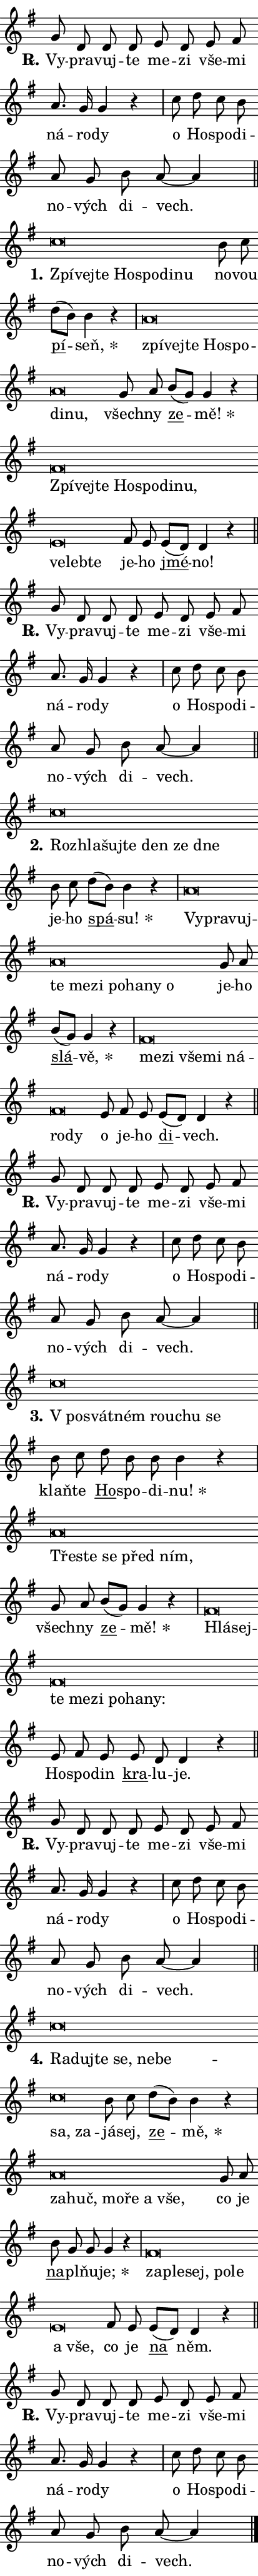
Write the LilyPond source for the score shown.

\version "2.24.0"
\header { tagline = "" }
\paper {
  indent = 0\cm
  top-margin = 0\cm
  right-margin = 0\cm
  bottom-margin = 0\cm
  left-margin = 0\cm
  paper-width = 7\cm
  page-breaking = #ly:one-page-breaking
  system-system-spacing.basic-distance = #11
  score-system-spacing.basic-distance = #11
  ragged-last = ##f
}


%% Author: Thomas Morley
%% https://lists.gnu.org/archive/html/lilypond-user/2020-05/msg00002.html
#(define (line-position grob)
"Returns position of @var[grob} in current system:
   @code{'start}, if at first time-step
   @code{'end}, if at last time-step
   @code{'middle} otherwise
"
  (let* ((col (ly:item-get-column grob))
         (ln (ly:grob-object col 'left-neighbor))
         (rn (ly:grob-object col 'right-neighbor))
         (col-to-check-left (if (ly:grob? ln) ln col))
         (col-to-check-right (if (ly:grob? rn) rn col))
         (break-dir-left
           (and
             (ly:grob-property col-to-check-left 'non-musical #f)
             (ly:item-break-dir col-to-check-left)))
         (break-dir-right
           (and
             (ly:grob-property col-to-check-right 'non-musical #f)
             (ly:item-break-dir col-to-check-right))))
        (cond ((eqv? 1 break-dir-left) 'start)
              ((eqv? -1 break-dir-right) 'end)
              (else 'middle))))

#(define (tranparent-at-line-position vctor)
  (lambda (grob)
  "Relying on @code{line-position} select the relevant enry from @var{vctor}.
Used to determine transparency,"
    (case (line-position grob)
      ((end) (not (vector-ref vctor 0)))
      ((middle) (not (vector-ref vctor 1)))
      ((start) (not (vector-ref vctor 2))))))

noteHeadBreakVisibility =
#(define-music-function (break-visibility)(vector?)
"Makes @code{NoteHead}s transparent relying on @var{break-visibility}"
#{
  \override NoteHead.transparent =
    #(tranparent-at-line-position break-visibility)
#})

#(define delete-ledgers-for-transparent-note-heads
  (lambda (grob)
    "Reads whether a @code{NoteHead} is transparent.
If so this @code{NoteHead} is removed from @code{'note-heads} from
@var{grob}, which is supposed to be @code{LedgerLineSpanner}.
As a result ledgers are not printed for this @code{NoteHead}"
    (let* ((nhds-array (ly:grob-object grob 'note-heads))
           (nhds-list
             (if (ly:grob-array? nhds-array)
                 (ly:grob-array->list nhds-array)
                 '()))
           ;; Relies on the transparent-property being done before
           ;; Staff.LedgerLineSpanner.after-line-breaking is executed.
           ;; This is fragile ...
           (to-keep
             (remove
               (lambda (nhd)
                 (ly:grob-property nhd 'transparent #f))
               nhds-list)))
      ;; TODO find a better method to iterate over grob-arrays, similiar
      ;; to filter/remove etc for lists
      ;; For now rebuilt from scratch
      (set! (ly:grob-object grob 'note-heads)  '())
      (for-each
        (lambda (nhd)
          (ly:pointer-group-interface::add-grob grob 'note-heads nhd))
        to-keep))))

hideNotes = {
  \noteHeadBreakVisibility #begin-of-line-visible
}
unHideNotes = {
  \noteHeadBreakVisibility #all-visible
}

% work-around for resetting accidentals
% https://lilypond.org/doc/v2.23/Documentation/notation/displaying-rhythms#unmetered-music
cadenzaMeasure = {
  \cadenzaOff
  \partial 1024 s1024
  \cadenzaOn
}

#(define-markup-command (accent layout props text) (markup?)
  "Underline accented syllable"
  (interpret-markup layout props
    #{\markup \override #'(offset . 4.3) \underline { #text }#}))

responsum = \markup \concat {
  "R" \hspace #-1.05 \path #0.1 #'((moveto 0 0.07) (lineto 0.9 0.8)) \hspace #0.05 "."
}

\layout {
    \context {
        \Staff
        \remove "Time_signature_engraver"
        \override LedgerLineSpanner.after-line-breaking = #delete-ledgers-for-transparent-note-heads
    }
    \context {
        \Voice {
            \override NoteHead.output-attributes = #'((class . "notehead"))
            \override Hairpin.height = #0.55
        }
    }
    \context {
        \Lyrics {
            \override StanzaNumber.output-attributes = #'((class . "stanzanumber"))
            \override LyricSpace.minimum-distance = #0.9
            \override LyricText.font-name = #"TeX Gyre Schola"
            \override LyricText.font-size = 1
            \override StanzaNumber.font-name = #"TeX Gyre Schola Bold"
            \override StanzaNumber.font-size = 1
        }
    }
}

% magnetic-lyrics.ily
%
%   written by
%     Jean Abou Samra <jean@abou-samra.fr>
%     Werner Lemberg <wl@gnu.org>
%
%   adapted by
%     Jiri Hon <jiri.hon@gmail.com>
%
% Version 2022-Apr-15

% https://www.mail-archive.com/lilypond-user@gnu.org/msg149350.html

#(define (Left_hyphen_pointer_engraver context)
   "Collect syllable-hyphen-syllable occurrences in lyrics and store
them in properties.  This engraver only looks to the left.  For
example, if the lyrics input is @code{foo -- bar}, it does the
following.

@itemize @bullet
@item
Set the @code{text} property of the @code{LyricHyphen} grob between
@q{foo} and @q{bar} to @code{foo}.

@item
Set the @code{left-hyphen} property of the @code{LyricText} grob with
text @q{foo} to the @code{LyricHyphen} grob between @q{foo} and
@q{bar}.
@end itemize

Use this auxiliary engraver in combination with the
@code{lyric-@/text::@/apply-@/magnetic-@/offset!} hook."
   (let ((hyphen #f)
         (text #f))
     (make-engraver
      (acknowledgers
       ((lyric-syllable-interface engraver grob source-engraver)
        (set! text grob)))
      (end-acknowledgers
       ((lyric-hyphen-interface engraver grob source-engraver)
        ;(when (not (grob::has-interface grob 'lyric-space-interface))
          (set! hyphen grob)));)
      ((stop-translation-timestep engraver)
       (when (and text hyphen)
         (ly:grob-set-object! text 'left-hyphen hyphen))
       (set! text #f)
       (set! hyphen #f)))))

#(define (lyric-text::apply-magnetic-offset! grob)
   "If the space between two syllables is less than the value in
property @code{LyricText@/.details@/.squash-threshold}, move the right
syllable to the left so that it gets concatenated with the left
syllable.

Use this function as a hook for
@code{LyricText@/.after-@/line-@/breaking} if the
@code{Left_@/hyphen_@/pointer_@/engraver} is active."
   (let ((hyphen (ly:grob-object grob 'left-hyphen #f)))
     (when hyphen
       (let ((left-text (ly:spanner-bound hyphen LEFT)))
         (when (grob::has-interface left-text 'lyric-syllable-interface)
           (let* ((common (ly:grob-common-refpoint grob left-text X))
                  (this-x-ext (ly:grob-extent grob common X))
                  (left-x-ext
                   (begin
                     ;; Trigger magnetism for left-text.
                     (ly:grob-property left-text 'after-line-breaking)
                     (ly:grob-extent left-text common X)))
                  ;; `delta` is the gap width between two syllables.
                  (delta (- (interval-start this-x-ext)
                            (interval-end left-x-ext)))
                  (details (ly:grob-property grob 'details))
                  (threshold (assoc-get 'squash-threshold details 0.2)))
             (when (< delta threshold)
               (let* (;; We have to manipulate the input text so that
                      ;; ligatures crossing syllable boundaries are not
                      ;; disabled.  For languages based on the Latin
                      ;; script this is essentially a beautification.
                      ;; However, for non-Western scripts it can be a
                      ;; necessity.
                      (lt (ly:grob-property left-text 'text))
                      (rt (ly:grob-property grob 'text))
                      (is-space (grob::has-interface hyphen 'lyric-space-interface))
                      (space (if is-space " " ""))
                      (space-markup (grob-interpret-markup grob " "))
                      (space-size (interval-length (ly:stencil-extent space-markup X)))
                      (extra-delta (if is-space space-size 0))
                      ;; Append new syllable.
                      (ltrt-space (if (and (string? lt) (string? rt))
                                (string-append lt space rt)
                                (make-concat-markup (list lt space rt))))
                      ;; Right-align `ltrt` to the right side.
                      (ltrt-space-markup (grob-interpret-markup
                               grob
                               (make-translate-markup
                                (cons (interval-length this-x-ext) 0)
                                (make-right-align-markup ltrt-space)))))
                 (begin
                   ;; Don't print `left-text`.
                   (ly:grob-set-property! left-text 'stencil #f)
                   ;; Set text and stencil (which holds all collected
                   ;; syllables so far) and shift it to the left.
                   (ly:grob-set-property! grob 'text ltrt-space)
                   (ly:grob-set-property! grob 'stencil ltrt-space-markup)
                   (ly:grob-translate-axis! grob (- (- delta extra-delta)) X))))))))))


#(define (lyric-hyphen::displace-bounds-first grob)
   ;; Make very sure this callback isn't triggered too early.
   (let ((left (ly:spanner-bound grob LEFT))
         (right (ly:spanner-bound grob RIGHT)))
     (ly:grob-property left 'after-line-breaking)
     (ly:grob-property right 'after-line-breaking)
     (ly:lyric-hyphen::print grob)))

squashThreshold = #0.4

\layout {
  \context {
    \Lyrics
    \consists #Left_hyphen_pointer_engraver
    \override LyricText.after-line-breaking =
      #lyric-text::apply-magnetic-offset!
    \override LyricHyphen.stencil = #lyric-hyphen::displace-bounds-first
    \override LyricText.details.squash-threshold = \squashThreshold
    \override LyricHyphen.minimum-distance = 0
    \override LyricHyphen.minimum-length = \squashThreshold
  }
}

squash = \override LyricText.details.squash-threshold = 9999
unSquash = \override LyricText.details.squash-threshold = \squashThreshold

left = \override LyricText.self-alignment-X = #LEFT
unLeft = \revert LyricText.self-alignment-X

starOffset = #(lambda (grob) 
                (let ((x_offset (ly:self-alignment-interface::aligned-on-x-parent grob)))
                  (if (= x_offset 0) 0 (+ x_offset 1.2))))

star = #(define-music-function (syllable)(string?)
"Append star separator at the end of a syllable"
#{
  \once \override LyricText.X-offset = #starOffset
  \lyricmode { \markup {
    #syllable
    \override #'((font-name . "TeX Gyre Schola Bold")) \hspace #0.2 \lower #0.65 \larger "*"
  } }
#})

starAccent = #(define-music-function (syllable)(string?)
"Append star separator at the end of a syllable and make accent"
#{
  \once \override LyricText.X-offset = #starOffset
  \lyricmode { \markup {
    \accent #syllable
    \override #'((font-name . "TeX Gyre Schola Bold")) \hspace #0.2 \lower #0.65 \larger "*"
  } }
#})

breath = #(define-music-function (syllable)(string?)
"Append breathing indicator at the end of a syllable"
#{
  \lyricmode { \markup { #syllable "+" } }
#})

optionalBreath = #(define-music-function (syllable)(string?)
"Append optional breathing indicator at the end of a syllable"
#{
  \lyricmode { \markup { #syllable "(+)" } }
#})


\score {
    <<
        \new Voice = "melody" { \cadenzaOn \key g \major \relative { g'8 d d d e d e fis \bar "" a8. g16 g4 r \cadenzaMeasure \bar "|" c8 d c b \bar "" a g b a~ a4 \cadenzaMeasure \bar "||" \break } }
        \new Lyrics \lyricsto "melody" { \lyricmode { \set stanza = \responsum
Vy -- pra -- vuj -- te me -- zi vše -- mi ná -- ro -- dy o Ho -- spo -- di -- no -- vých di -- vech. } }
    >>
    \layout {}
}

\score {
    <<
        \new Voice = "melody" { \cadenzaOn \key g \major \relative { c''\breve*1/16 \hideNotes \breve*1/16 \bar "" \breve*1/16 \bar "" \breve*1/16 \bar "" \breve*1/16 \bar "" \breve*1/16 \breve*1/16 \bar "" \unHideNotes b8 c \bar "" d[( b)] b4 r \cadenzaMeasure \bar "|" a\breve*1/16 \hideNotes \breve*1/16 \bar "" \breve*1/16 \bar "" \breve*1/16 \bar "" \breve*1/16 \bar "" \breve*1/16 \breve*1/16 \bar "" \unHideNotes g8 a \bar "" b[( g)] g4 r \cadenzaMeasure \bar "|" fis\breve*1/16 \hideNotes \breve*1/16 \bar "" \breve*1/16 \bar "" \breve*1/16 \bar "" \breve*1/16 \bar "" \breve*1/16 \breve*1/16 \bar "" \unHideNotes e\breve*1/16 \hideNotes \breve*1/16 \breve*1/16 \bar "" \unHideNotes fis8 e \bar "" e[( d)] d4 r \cadenzaMeasure \bar "||" \break } }
        \new Lyrics \lyricsto "melody" { \lyricmode { \set stanza = "1."
\left Zpí -- \squash vej -- te Ho -- spo -- di -- nu \unLeft \unSquash no -- vou \markup \accent pí -- \star seň, \left zpí -- \squash vej -- te Ho -- spo -- di -- nu, \unLeft \unSquash všech -- ny \markup \accent ze -- \star mě! \left Zpí -- \squash vej -- te Ho -- spo -- di -- nu, \left \unLeft \unSquash ve -- \squash leb -- te \unLeft \unSquash je -- ho \markup \accent jmé -- no! } }
    >>
    \layout {}
}

\score {
    <<
        \new Voice = "melody" { \cadenzaOn \key g \major \relative { g'8 d d d e d e fis \bar "" a8. g16 g4 r \cadenzaMeasure \bar "|" c8 d c b \bar "" a g b a~ a4 \cadenzaMeasure \bar "||" \break } }
        \new Lyrics \lyricsto "melody" { \lyricmode { \set stanza = \responsum
Vy -- pra -- vuj -- te me -- zi vše -- mi ná -- ro -- dy o Ho -- spo -- di -- no -- vých di -- vech. } }
    >>
    \layout {}
}

\score {
    <<
        \new Voice = "melody" { \cadenzaOn \key g \major \relative { c''\breve*1/16 \hideNotes \breve*1/16 \bar "" \breve*1/16 \bar "" \breve*1/16 \bar "" \breve*1/16 \bar "" \breve*1/16 \breve*1/16 \bar "" \unHideNotes b8 c \bar "" d[( b)] b4 r \cadenzaMeasure \bar "|" a\breve*1/16 \hideNotes \breve*1/16 \bar "" \breve*1/16 \bar "" \breve*1/16 \bar "" \breve*1/16 \bar "" \breve*1/16 \bar "" \breve*1/16 \bar "" \breve*1/16 \bar "" \breve*1/16 \breve*1/16 \bar "" \unHideNotes g8 a \bar "" b[( g)] g4 r \cadenzaMeasure \bar "|" fis\breve*1/16 \hideNotes \breve*1/16 \bar "" \breve*1/16 \bar "" \breve*1/16 \bar "" \breve*1/16 \bar "" \breve*1/16 \breve*1/16 \bar "" \unHideNotes e8 fis8 e \bar "" e[( d)] d4 r \cadenzaMeasure \bar "||" \break } }
        \new Lyrics \lyricsto "melody" { \lyricmode { \set stanza = "2."
\left Roz -- \squash hla -- šuj -- te den ze dne \unLeft \unSquash je -- ho \markup \accent spá -- \star su! \left Vy -- \squash pra -- vuj -- te me -- zi po -- ha -- ny o \unLeft \unSquash je -- ho \markup \accent slá -- \star vě, \left me -- \squash zi vše -- mi ná -- ro -- dy \unLeft \unSquash o je -- ho \markup \accent di -- vech. } }
    >>
    \layout {}
}

\score {
    <<
        \new Voice = "melody" { \cadenzaOn \key g \major \relative { g'8 d d d e d e fis \bar "" a8. g16 g4 r \cadenzaMeasure \bar "|" c8 d c b \bar "" a g b a~ a4 \cadenzaMeasure \bar "||" \break } }
        \new Lyrics \lyricsto "melody" { \lyricmode { \set stanza = \responsum
Vy -- pra -- vuj -- te me -- zi vše -- mi ná -- ro -- dy o Ho -- spo -- di -- no -- vých di -- vech. } }
    >>
    \layout {}
}

\score {
    <<
        \new Voice = "melody" { \cadenzaOn \key g \major \relative { c''\breve*1/16 \hideNotes \breve*1/16 \bar "" \breve*1/16 \bar "" \breve*1/16 \bar "" \breve*1/16 \breve*1/16 \bar "" \unHideNotes b8 c \bar "" d b b b4 r \cadenzaMeasure \bar "|" a\breve*1/16 \hideNotes \breve*1/16 \bar "" \breve*1/16 \bar "" \breve*1/16 \breve*1/16 \bar "" \unHideNotes g8 a \bar "" b[( g)] g4 r \cadenzaMeasure \bar "|" fis\breve*1/16 \hideNotes \breve*1/16 \bar "" \breve*1/16 \bar "" \breve*1/16 \bar "" \breve*1/16 \bar "" \breve*1/16 \bar "" \breve*1/16 \breve*1/16 \bar "" \unHideNotes e8 fis8 e \bar "" e d d4 r \cadenzaMeasure \bar "||" \break } }
        \new Lyrics \lyricsto "melody" { \lyricmode { \set stanza = "3."
\left "V po" -- \squash svát -- ném rou -- chu se \unLeft \unSquash klaň -- te \markup \accent Ho -- spo -- di -- \star nu! \left Tře -- \squash ste se před ním, \unLeft \unSquash všech -- ny \markup \accent ze -- \star mě! \left Hlá -- \squash sej -- te me -- zi po -- ha -- ny: \unLeft \unSquash Ho -- spo -- din \markup \accent kra -- lu -- je. } }
    >>
    \layout {}
}

\score {
    <<
        \new Voice = "melody" { \cadenzaOn \key g \major \relative { g'8 d d d e d e fis \bar "" a8. g16 g4 r \cadenzaMeasure \bar "|" c8 d c b \bar "" a g b a~ a4 \cadenzaMeasure \bar "||" \break } }
        \new Lyrics \lyricsto "melody" { \lyricmode { \set stanza = \responsum
Vy -- pra -- vuj -- te me -- zi vše -- mi ná -- ro -- dy o Ho -- spo -- di -- no -- vých di -- vech. } }
    >>
    \layout {}
}

\score {
    <<
        \new Voice = "melody" { \cadenzaOn \key g \major \relative { c''\breve*1/16 \hideNotes \breve*1/16 \bar "" \breve*1/16 \bar "" \breve*1/16 \bar "" \breve*1/16 \bar "" \breve*1/16 \bar "" \breve*1/16 \breve*1/16 \bar "" \unHideNotes b8 c \bar "" d[( b)] b4 r \cadenzaMeasure \bar "|" a\breve*1/16 \hideNotes \breve*1/16 \bar "" \breve*1/16 \bar "" \breve*1/16 \bar "" \breve*1/16 \breve*1/16 \bar "" \unHideNotes g8 a \bar "" b g g g4 r \cadenzaMeasure \bar "|" fis\breve*1/16 \hideNotes \breve*1/16 \bar "" \breve*1/16 \bar "" \breve*1/16 \breve*1/16 \bar "" \unHideNotes e\breve*1/16 \hideNotes \breve*1/16 \bar "" \unHideNotes fis8 e \bar "" e[( d)] d4 r \cadenzaMeasure \bar "||" \break } }
        \new Lyrics \lyricsto "melody" { \lyricmode { \set stanza = "4."
\left Ra -- \squash duj -- te se, ne -- be -- sa, za -- \unLeft \unSquash já -- sej, \markup \accent ze -- \star mě, \left za -- \squash huč, mo -- ře a vše, \unLeft \unSquash co je \markup \accent na -- pl -- ňu -- \star je; \left za -- \squash ple -- sej, po -- le \left \unLeft \unSquash a \squash vše, \unLeft \unSquash co je \markup \accent na něm. } }
    >>
    \layout {}
}

\score {
    <<
        \new Voice = "melody" { \cadenzaOn \key g \major \relative { g'8 d d d e d e fis \bar "" a8. g16 g4 r \cadenzaMeasure \bar "|" c8 d c b \bar "" a g b a~ a4 \cadenzaMeasure \bar "||" \break } \bar "|." }
        \new Lyrics \lyricsto "melody" { \lyricmode { \set stanza = \responsum
Vy -- pra -- vuj -- te me -- zi vše -- mi ná -- ro -- dy o Ho -- spo -- di -- no -- vých di -- vech. } }
    >>
    \layout {}
}
